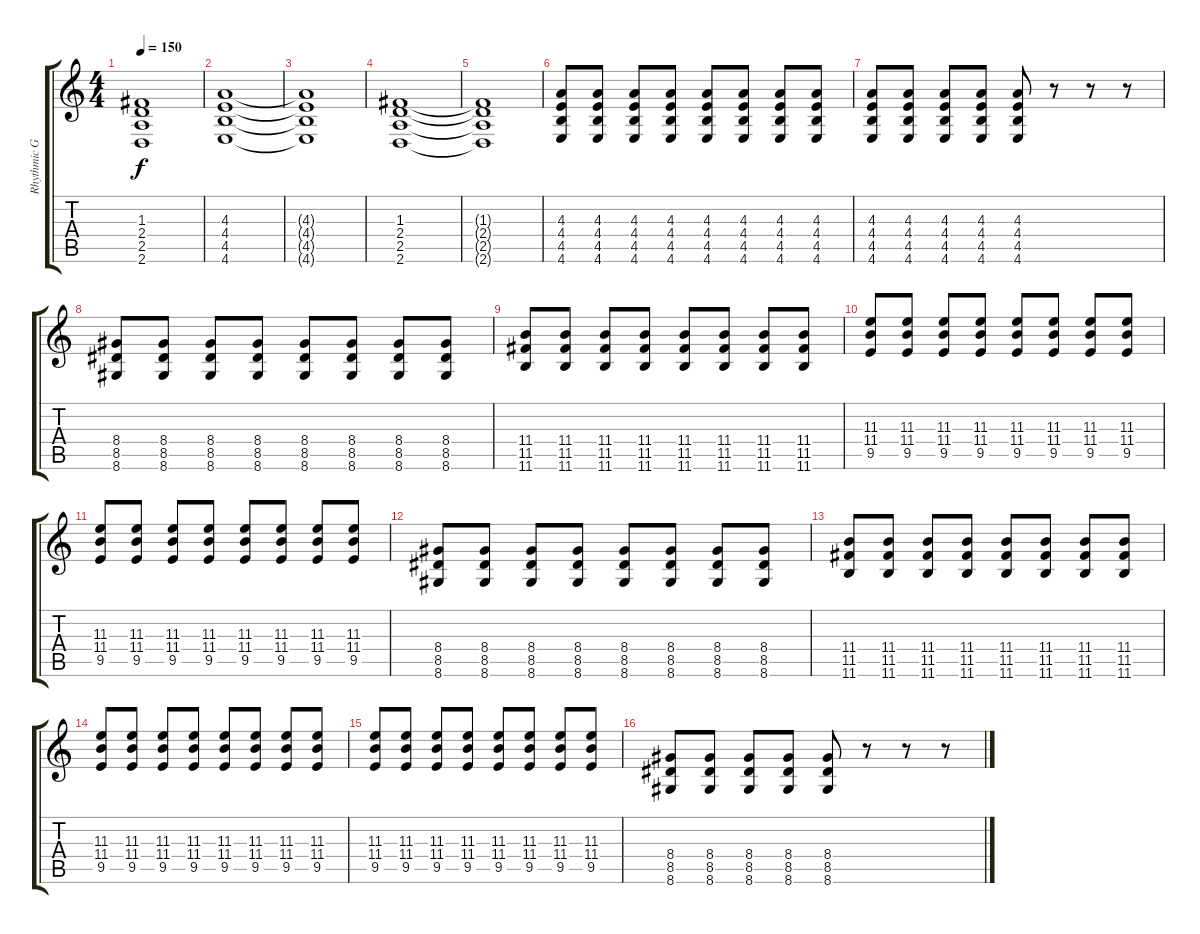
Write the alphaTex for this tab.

\track ("Rhythmic Guitar" "Rhythmic G") {instrument distortionguitar}
\staff {score tabs}
\tuning (D4 A3 F3 C3 G2 C2) {hide}
\ts (4 4)
\tempo 150
\clef g2
\ks c
(1.3{t} 2.4{t} 2.5{t} 2.6{t}).1{dy f} |
(4.3 4.4 4.5 4.6).1 |
(4.3{t} 4.4{t} 4.5{t} 4.6{t}).1 |
(1.3 2.4 2.5 2.6).1 |
(1.3{t} 2.4{t} 2.5{t} 2.6{t}).1 |
(4.3 4.4 4.5 4.6).8 (4.3 4.4 4.5 4.6).8 (4.3 4.4 4.5 4.6).8 (4.3 4.4 4.5 4.6).8 (4.3 4.4 4.5 4.6).8 (4.3 4.4 4.5 4.6).8 (4.3 4.4 4.5 4.6).8 (4.3 4.4 4.5 4.6).8 |
(4.3 4.4 4.5 4.6).8 (4.3 4.4 4.5 4.6).8 (4.3 4.4 4.5 4.6).8 (4.3 4.4 4.5 4.6).8 (4.3 4.4 4.5 4.6).8 r.8 r.8 r.8 |
(8.4 8.5 8.6).8 (8.4 8.5 8.6).8 (8.4 8.5 8.6).8 (8.4 8.5 8.6).8 (8.4 8.5 8.6).8 (8.4 8.5 8.6).8 (8.4 8.5 8.6).8 (8.4 8.5 8.6).8 |
(11.4 11.5 11.6).8 (11.4 11.5 11.6).8 (11.4 11.5 11.6).8 (11.4 11.5 11.6).8 (11.4 11.5 11.6).8 (11.4 11.5 11.6).8 (11.4 11.5 11.6).8 (11.4 11.5 11.6).8 |
(11.3 11.4 9.5).8 (11.3 11.4 9.5).8 (11.3 11.4 9.5).8 (11.3 11.4 9.5).8 (11.3 11.4 9.5).8 (11.3 11.4 9.5).8 (11.3 11.4 9.5).8 (11.3 11.4 9.5).8 |
(11.3 11.4 9.5).8 (11.3 11.4 9.5).8 (11.3 11.4 9.5).8 (11.3 11.4 9.5).8 (11.3 11.4 9.5).8 (11.3 11.4 9.5).8 (11.3 11.4 9.5).8 (11.3 11.4 9.5).8 |
(8.4 8.5 8.6).8 (8.4 8.5 8.6).8 (8.4 8.5 8.6).8 (8.4 8.5 8.6).8 (8.4 8.5 8.6).8 (8.4 8.5 8.6).8 (8.4 8.5 8.6).8 (8.4 8.5 8.6).8 |
(11.4 11.5 11.6).8 (11.4 11.5 11.6).8 (11.4 11.5 11.6).8 (11.4 11.5 11.6).8 (11.4 11.5 11.6).8 (11.4 11.5 11.6).8 (11.4 11.5 11.6).8 (11.4 11.5 11.6).8 |
(11.3 11.4 9.5).8 (11.3 11.4 9.5).8 (11.3 11.4 9.5).8 (11.3 11.4 9.5).8 (11.3 11.4 9.5).8 (11.3 11.4 9.5).8 (11.3 11.4 9.5).8 (11.3 11.4 9.5).8 |
(11.3 11.4 9.5).8 (11.3 11.4 9.5).8 (11.3 11.4 9.5).8 (11.3 11.4 9.5).8 (11.3 11.4 9.5).8 (11.3 11.4 9.5).8 (11.3 11.4 9.5).8 (11.3 11.4 9.5).8 |
(8.4 8.5 8.6).8 (8.4 8.5 8.6).8 (8.4 8.5 8.6).8 (8.4 8.5 8.6).8 (8.4 8.5 8.6).8 r.8 r.8 r.8
